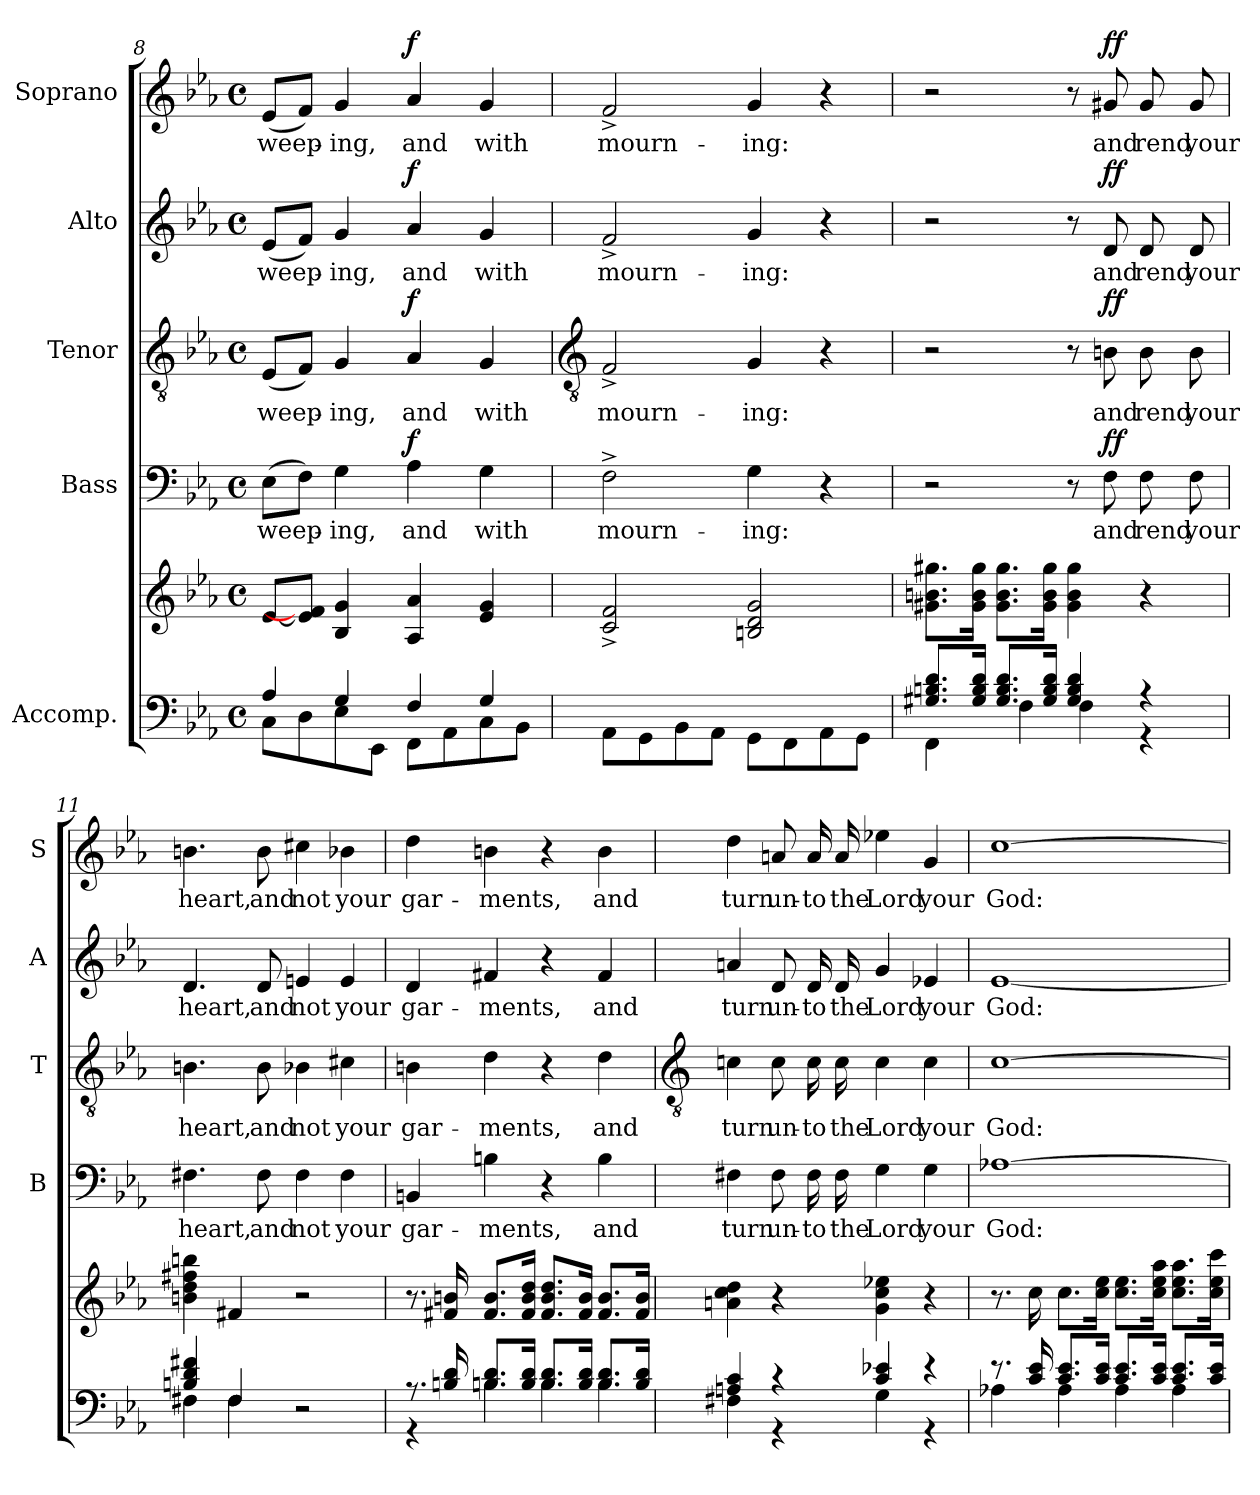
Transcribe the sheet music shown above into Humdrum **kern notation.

**kern	**kern	**kern	**text	**dynam	**kern	**text	**dynam	**kern	**text	**dynam	**kern	**text	**dynam
*part5	*part5	*part4	*part4	*part4	*part3	*part3	*part3	*part2	*part2	*part2	*part1	*part1	*part1
*staff6	*staff5	*staff4	*staff4	*staff4	*staff3	*staff3	*staff3	*staff2	*staff2	*staff2	*staff1	*staff1	*staff1
*I"Accomp.	*	*I"Bass	*	*	*I"Tenor	*	*	*I"Alto	*	*	*I"Soprano	*	*
*	*	*I'B	*	*	*I'T	*	*	*I'A	*	*	*I'S	*	*
*clefF4	*clefG2	*clefF4	*	*	*clefGv2	*	*	*clefG2	*	*	*clefG2	*	*
*k[b-e-a-]	*k[b-e-a-]	*k[b-e-a-]	*	*	*k[b-e-a-]	*	*	*k[b-e-a-]	*	*	*k[b-e-a-]	*	*
*E-:	*E-:	*E-:	*	*	*E-:	*	*	*E-:	*	*	*E-:	*	*
*M4/4	*M4/4	*M4/4	*	*	*M4/4	*	*	*M4/4	*	*	*M4/4	*	*
*met(c)	*met(c)	*met(c)	*	*	*met(c)	*	*	*met(c)	*	*	*met(c)	*	*
=8	=8	=8	=8	=8	=8	=8	=8	=8	=8	=8	=8	=8	=8
*^	*	*	*	*	*	*	*	*	*	*	*	*	*
!	!	!	!	!LO:LY:b	!	!	!LO:LY:b	!	!	!LO:LY:b	!	!	!LO:LY:b	!
4A-/	8C\L	[8e-L	(>8E-L	weep-	.	(<8E-L	weep-	.	(<8e-L	weep-	.	(<8e-L	weep-	.
.	8D\	8e-] 8f]J	8FJ)	.	.	8FJ)	.	.	8fJ)	.	.	8fJ)	.	.
!	!	!	!	!LO:LY:b	!	!	!LO:LY:b	!	!	!LO:LY:b	!	!	!LO:LY:b	!
4G/	8E-\	4B- 4g	4G	ing,	.	4G	ing,	.	4g	ing,	.	4g	ing,	.
.	8EE-\J	.	.	.	.	.	.	.	.	.	.	.	.	.
!	!	!	!	!LO:LY:b	!LO:DY:b	!	!LO:LY:b	!LO:DY:b	!	!LO:LY:b	!LO:DY:b	!	!LO:LY:b	!LO:DY:b
4F/	8FF\L	4A- 4a-	4A-	and	f	4A-	and	f	4a-	and	f	4a-	and	f
.	8AA-\	.	.	.	.	.	.	.	.	.	.	.	.	.
!	!	!	!	!LO:LY:b	!	!	!LO:LY:b	!	!	!LO:LY:b	!	!	!LO:LY:b	!
4G/	8C\	4e- 4g	4G	with	.	4G	with	.	4g	with	.	4g	with	.
.	8BB-\J	.	.	.	.	.	.	.	.	.	.	.	.	.
!!LO:LB:g=z
=9	=9	=9	=9	=9	=9	=9	=9	=9	=9	=9	=9	=9	=9	=9
*	*	*	*	*	*	*clefGv2	*	*	*	*	*	*	*	*
!	!	!	!	!LO:LY:b	!	!	!LO:LY:b	!	!	!LO:LY:b	!	!	!LO:LY:b	!
1ryy	8AA-\L	2c^ 2f^	2F^	mourn-	.	2F^	mourn-	.	2f^	mourn-	.	2f^	mourn-	.
.	8GG\	.	.	.	.	.	.	.	.	.	.	.	.	.
.	8BB-\	.	.	.	.	.	.	.	.	.	.	.	.	.
.	8AA-\J	.	.	.	.	.	.	.	.	.	.	.	.	.
!	!	!	!	!LO:LY:b	!	!	!LO:LY:b	!	!	!LO:LY:b	!	!	!LO:LY:b	!
.	8GG\L	2Bn 2d 2g	4G	-ing:	.	4G	-ing:	.	4g	-ing:	.	4g	-ing:	.
.	8FF\	.	.	.	.	.	.	.	.	.	.	.	.	.
.	8AA-\	.	4r	.	.	4r	.	.	4r	.	.	4r	.	.
.	8GG\J	.	.	.	.	.	.	.	.	.	.	.	.	.
=10	=10	=10	=10	=10	=10	=10	=10	=10	=10	=10	=10	=10	=10	=10
8.G#X/ 8.Bn/ 8.d/L	4FF\	8.g#X 8.bn 8.gg#XL	2r	.	.	2r	.	.	2r	.	.	2r	.	.
16G#/ 16B/ 16d/J	.	16g# 16b 16gg#J	.	.	.	.	.	.	.	.	.	.	.	.
8.G#/ 8.B/ 8.d/L	4F\	8.g# 8.b 8.gg#L	.	.	.	.	.	.	.	.	.	.	.	.
16G#/ 16B/ 16d/J	.	16g# 16b 16gg#J	.	.	.	.	.	.	.	.	.	.	.	.
4G#/ 4B/ 4d/	4F\	4g# 4b 4gg#	8r	.	.	8r	.	.	8r	.	.	8r	.	.
!	!	!	!	!LO:LY:b	!LO:DY:b	!	!LO:LY:b	!LO:DY:b	!	!LO:LY:b	!LO:DY:b	!	!LO:LY:b	!LO:DY:b
.	.	.	8F	and	ff	8Bn	and	ff	8d	and	ff	8g#X	and	ff
!	!	!	!	!LO:LY:b	!	!	!LO:LY:b	!	!	!LO:LY:b	!	!	!LO:LY:b	!
4r	4r	4r	8F	rend	.	8B	rend	.	8d	rend	.	8g#	rend	.
!	!	!	!	!LO:LY:b	!	!	!LO:LY:b	!	!	!LO:LY:b	!	!	!LO:LY:b	!
.	.	.	8F	your	.	8B	your	.	8d	your	.	8g#	your	.
=11	=11	=11	=11	=11	=11	=11	=11	=11	=11	=11	=11	=11	=11	=11
!	!	!	!	!LO:LY:b	!	!	!LO:LY:b	!	!	!LO:LY:b	!	!	!LO:LY:b	!
4Bn/ 4d/ 4f#X/	4F#X\	4bn 4dd 4ff#X 4bbn	4.F#X	heart,	.	4.Bn	heart,	.	4.d	heart,	.	4.bn	heart,	.
4F#/	4F#\	4f#X	.	.	.	.	.	.	.	.	.	.	.	.
!	!	!	!	!LO:LY:b	!	!	!LO:LY:b	!	!	!LO:LY:b	!	!	!LO:LY:b	!
.	.	.	8F#	and	.	8B	and	.	8d	and	.	8b	and	.
!	!	!	!	!LO:LY:b	!	!	!LO:LY:b	!	!	!LO:LY:b	!	!	!LO:LY:b	!
2ryy	2r	2r	4F#	not	.	4B-X	not	.	4en	not	.	4cc#X	not	.
!	!	!	!	!LO:LY:b	!	!	!LO:LY:b	!	!	!LO:LY:b	!	!	!LO:LY:b	!
.	.	.	4F#	your	.	4c#X	your	.	4e	your	.	4b-X	your	.
=12	=12	=12	=12	=12	=12	=12	=12	=12	=12	=12	=12	=12	=12	=12
!	!	!	!	!LO:LY:b	!	!	!LO:LY:b	!	!	!LO:LY:b	!	!	!LO:LY:b	!
8.r	4r	8.r	4BBn	gar-	.	4Bn	gar-	.	4d	gar-	.	4dd	gar-	.
16Bn/ 16d/	.	16f#X 16bn	.	.	.	.	.	.	.	.	.	.	.	.
!	!	!	!	!LO:LY:b	!	!	!LO:LY:b	!	!	!LO:LY:b	!	!	!LO:LY:b	!
8.B/ 8.d/L	4Bn\	8.f# 8.bL	4Bn	-ments,	.	4d	-ments,	.	4f#X	-ments,	.	4bn	-ments,	.
16B/ 16d/J	.	16f# 16b 16ddJ	.	.	.	.	.	.	.	.	.	.	.	.
8.B/ 8.d/L	4B\	8.f# 8.b 8.ddL	4r	.	.	4r	.	.	4r	.	.	4r	.	.
16B/ 16d/J	.	16f# 16bJ	.	.	.	.	.	.	.	.	.	.	.	.
!	!	!	!	!LO:LY:b	!	!	!LO:LY:b	!	!	!LO:LY:b	!	!	!LO:LY:b	!
8.B/ 8.d/L	4B\	8.f# 8.bL	4B	and	.	4d	and	.	4f#	and	.	4b	and	.
16B/ 16d/J	.	16f# 16bJ	.	.	.	.	.	.	.	.	.	.	.	.
!!LO:LB:g=z
=13	=13	=13	=13	=13	=13	=13	=13	=13	=13	=13	=13	=13	=13	=13
*	*	*	*	*	*	*clefGv2	*	*	*	*	*	*	*	*
!	!	!	!	!LO:LY:b	!	!	!LO:LY:b	!	!	!LO:LY:b	!	!	!LO:LY:b	!
4An/ 4c/	4F#X\	4an 4cc 4dd	4F#X	turn	.	4cn	turn	.	4an	turn	.	4dd	turn	.
!	!	!	!	!LO:LY:b	!	!	!LO:LY:b	!	!	!LO:LY:b	!	!	!LO:LY:b	!
4r	4r	4r	8F#	un-	.	8c	un-	.	8d	un-	.	8an	un-	.
!	!	!	!	!LO:LY:b	!	!	!LO:LY:b	!	!	!LO:LY:b	!	!	!LO:LY:b	!
.	.	.	16F#	-to	.	16c	-to	.	16d	-to	.	16a	-to	.
!	!	!	!	!LO:LY:b	!	!	!LO:LY:b	!	!	!LO:LY:b	!	!	!LO:LY:b	!
.	.	.	16F#	the	.	16c	the	.	16d	the	.	16a	the	.
!	!	!	!	!LO:LY:b	!	!	!LO:LY:b	!	!	!LO:LY:b	!	!	!LO:LY:b	!
4c/ 4e-X/	4G\	4g 4cc 4ee-X	4G	Lord	.	4c	Lord	.	4g	Lord	.	4ee-X	Lord	.
!	!	!	!	!LO:LY:b	!	!	!LO:LY:b	!	!	!LO:LY:b	!	!	!LO:LY:b	!
4r	4r	4r	4G	your	.	4c	your	.	4e-X	your	.	4g	your	.
=14	=14	=14	=14	=14	=14	=14	=14	=14	=14	=14	=14	=14	=14	=14
!	!	!	!	!LO:LY:b	!	!	!LO:LY:b	!	!	!LO:LY:b	!	!	!LO:LY:b	!
8.r	4A-X\	8.r	[1A-X	God:	.	[1c	God:	.	[1e-	God:	.	[1cc	God:	.
16c/ 16e-/	.	16cc	.	.	.	.	.	.	.	.	.	.	.	.
8.c/ 8.e-/L	4A-\	8.ccL	.	.	.	.	.	.	.	.	.	.	.	.
16c/ 16e-/J	.	16cc 16ee-J	.	.	.	.	.	.	.	.	.	.	.	.
8.c/ 8.e-/L	4A-\	8.cc 8.ee-L	.	.	.	.	.	.	.	.	.	.	.	.
16c/ 16e-/J	.	16cc 16ee- 16aa-J	.	.	.	.	.	.	.	.	.	.	.	.
8.c/ 8.e-/L	4A-\	8.cc 8.ee- 8.aa-L	.	.	.	.	.	.	.	.	.	.	.	.
16c/ 16e-/J	.	16cc 16ee- 16cccJ	.	.	.	.	.	.	.	.	.	.	.	.
*v	*v	*	*	*	*	*	*	*	*	*	*	*	*	*
=	=	=	=	=	=	=	=	=	=	=	=	=	=
*-	*-	*-	*-	*-	*-	*-	*-	*-	*-	*-	*-	*-	*-
